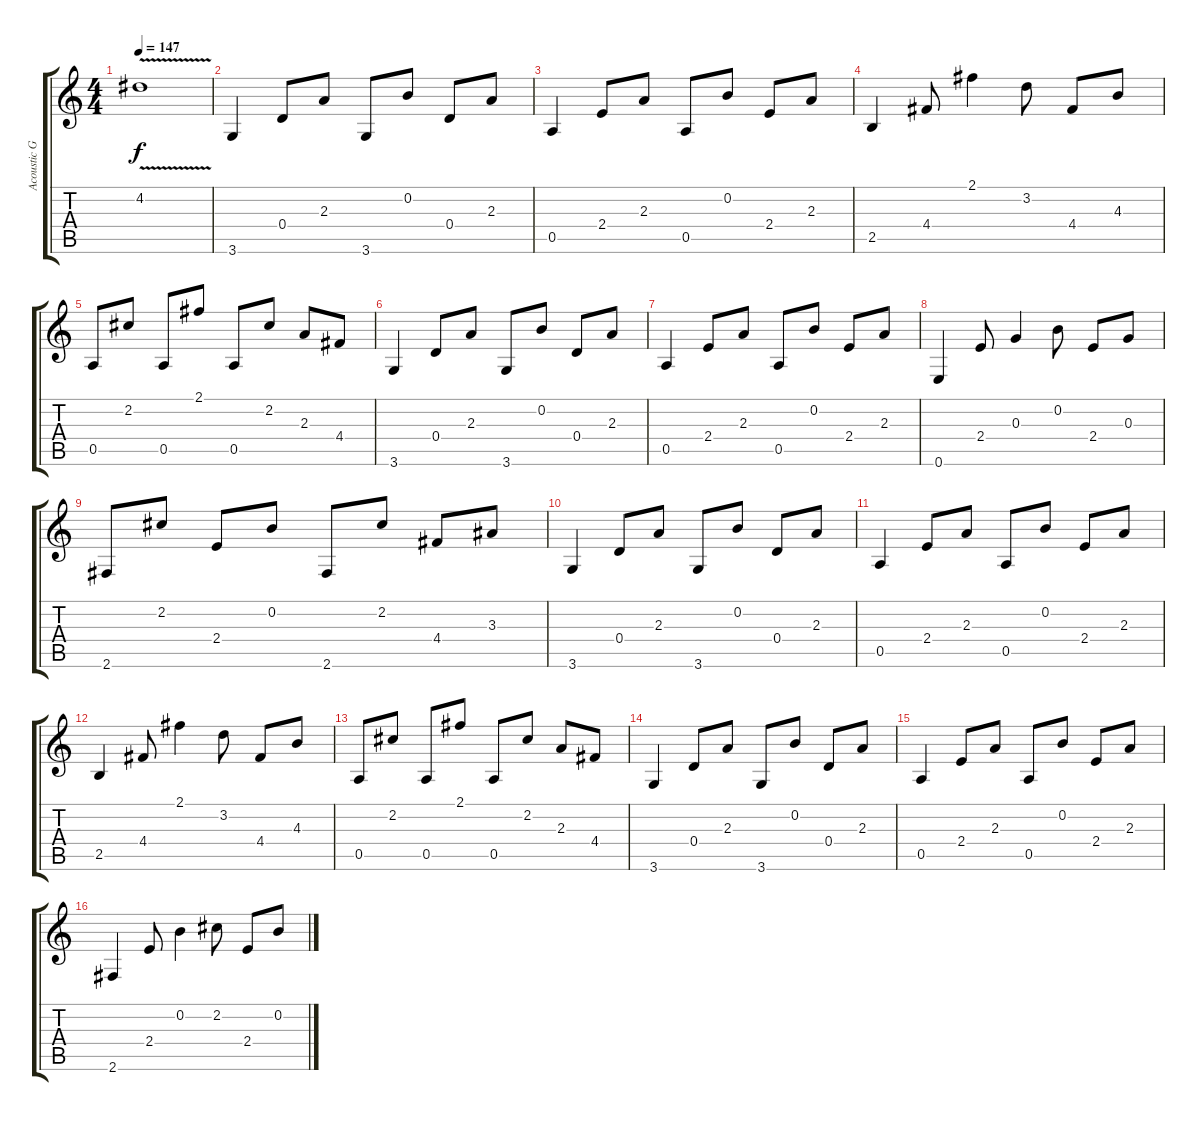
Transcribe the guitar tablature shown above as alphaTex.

\track ("Acoustic Guitar 1" "Acoustic G") {instrument acousticguitarsteel}
\staff {score tabs}
\tuning (E4 B3 G3 D3 A2 E2) {hide}
\ts (4 4)
\tempo 147
\clef g2
\ks c
4.2{v}.1{dy f} |
3.6.4 0.4.8 2.3.8 3.6.8 0.2.8 0.4.8 2.3.8 |
0.5.4 2.4.8 2.3.8 0.5.8 0.2.8 2.4.8 2.3.8 |
2.5.4 4.4.8 2.1.4 3.2.8 4.4.8 4.3.8 |
0.5.8 2.2.8 0.5.8 2.1.8 0.5.8 2.2.8 2.3.8 4.4.8 |
3.6.4 0.4.8 2.3.8 3.6.8 0.2.8 0.4.8 2.3.8 |
0.5.4 2.4.8 2.3.8 0.5.8 0.2.8 2.4.8 2.3.8 |
0.6.4 2.4.8 0.3.4 0.2.8 2.4.8 0.3.8 |
2.6.8 2.2.8 2.4.8 0.2.8 2.6.8 2.2.8 4.4.8 3.3.8 |
3.6.4 0.4.8 2.3.8 3.6.8 0.2.8 0.4.8 2.3.8 |
0.5.4 2.4.8 2.3.8 0.5.8 0.2.8 2.4.8 2.3.8 |
2.5.4 4.4.8 2.1.4 3.2.8 4.4.8 4.3.8 |
0.5.8 2.2.8 0.5.8 2.1.8 0.5.8 2.2.8 2.3.8 4.4.8 |
3.6.4 0.4.8 2.3.8 3.6.8 0.2.8 0.4.8 2.3.8 |
0.5.4 2.4.8 2.3.8 0.5.8 0.2.8 2.4.8 2.3.8 |
2.6.4 2.4.8 0.2.4 2.2.8 2.4.8 0.2.8
